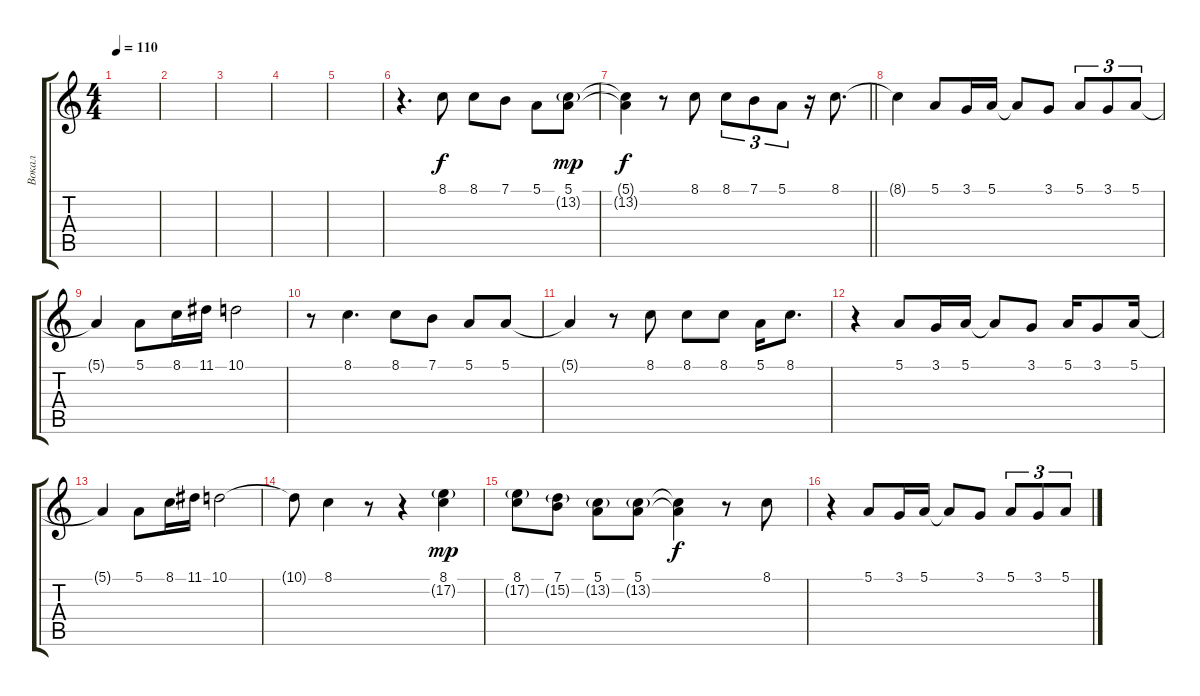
\track ("Вокал" "Вокал") {instrument drawbarorgan}
\staff {score tabs}
\tuning (E4 B3 G3 D3 A2 E2) {hide}
\ts (4 4)
\tempo 110
\clef g2
\ks c
|
|
|
|
|
r.4{d} 8.1.8 8.1.8 7.1.8 5.1.8 (5.1 13.2{g}).8{dy mp} |
\barLineRight lightlight
(5.1{t} 13.2{t}).4{dy f} r.8 8.1.8 8.1.8{tu (3 2)} 7.1.8{tu (3 2)} 5.1.8{tu (3 2)} r.16 8.1.8{d} |
8.1{t}.4 5.1.8 3.1.16 5.1.16 5.1{t}.8 3.1.8 5.1.8{tu (3 2)} 3.1.8{tu (3 2)} 5.1.8{tu (3 2)} |
5.1{t}.4 5.1.8 8.1.16 11.1.16 10.1.2 |
r.8 8.1.4{d} 8.1.8 7.1.8 5.1.8 5.1.8 |
5.1{t}.4 r.8 8.1.8 8.1.8 8.1.8 5.1.16 8.1.8{d} |
r.4 5.1.8 3.1.16 5.1.16 5.1{t}.8 3.1.8 5.1.16 3.1.8 5.1.16 |
5.1{t}.4 5.1.8 8.1.16 11.1.16 10.1.2 |
10.1{t}.8 8.1.4 r.8 r.4 (8.1 17.2{g}).4{dy mp} |
(8.1 17.2{g}).8 (7.1 15.2{g}).8 (5.1 13.2{g}).8 (5.1 13.2{g}).8 (5.1{t} 13.2{t}).4{dy f} r.8 8.1.8 |
r.4 5.1.8 3.1.16 5.1.16 5.1{t}.8 3.1.8 5.1.8{tu (3 2)} 3.1.8{tu (3 2)} 5.1.8{tu (3 2)}
